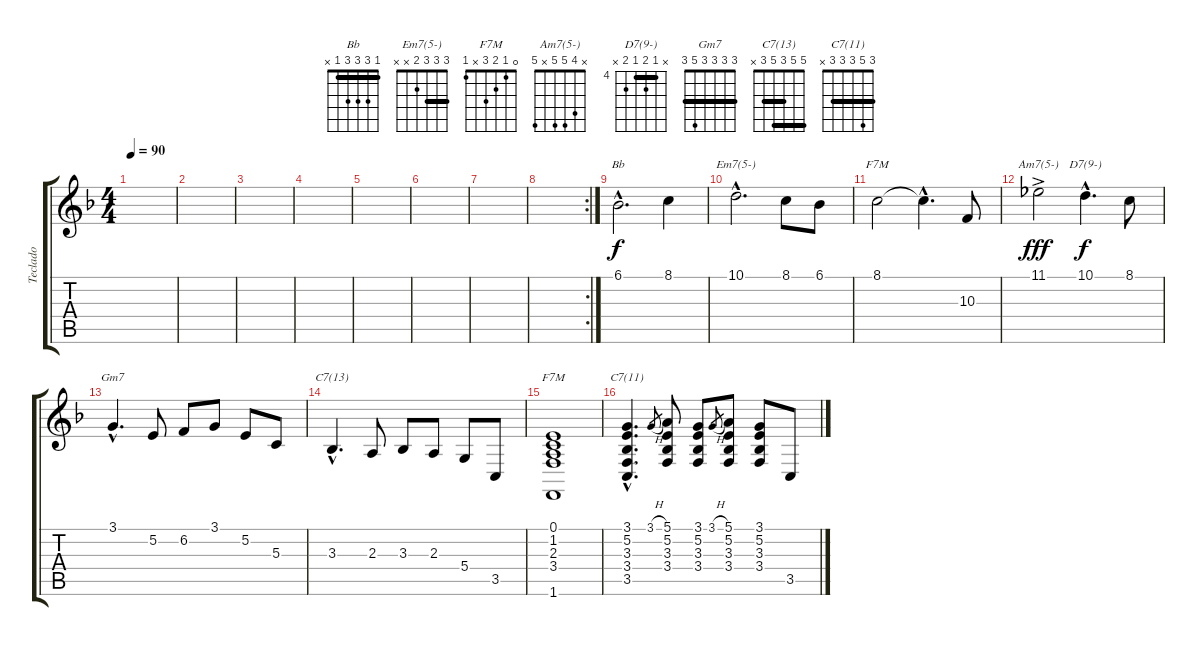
\track ("Teclado" "Teclado") {instrument synthvoice}
\staff {score tabs}
\tuning (E4 B3 G3 D3 A2 E2) {hide}
\chord ("Bb" 1 3 3 3 1 x) {barre 1}
\chord ("Em7(5-)" 3 3 3 2 x x) {barre 3}
\chord ("F7M" x 1 2 2 x 1) {barre 1}
\chord ("Am7(5-)" x 4 5 5 x 5)
\chord ("D7(9-)" x 4 5 4 5 x) {firstfret 4 barre 4}
\chord ("Gm7" 3 3 3 3 5 3) {barre 3}
\chord ("C7(13)" 5 5 3 5 3 x) {barre (3 5)}
\chord ("F7M" 0 1 2 3 x 1)
\chord ("C7(11)" 3 5 3 3 3 x) {barre 3}
\ts (4 4)
\tempo 90
\clef g2
\ks dminor
|
|
|
|
|
|
|
\rc 2
|
6.1{hac}.2{d ch "Bb"} 8.1.4 |
10.1{hac}.2{d ch "Em7(5-)"} 8.1.8 6.1.8 |
8.1.2{ch "F7M"} 8.1{hac t}.4{d} 10.3.8 |
11.1{ac}.2{ch "Am7(5-)" dy fff} 10.1{hac}.4{d ch "D7(9-)" dy f} 8.1.8 |
3.1{hac}.4{d ch "Gm7"} 5.2.8 6.2.8 3.1.8 5.2.8 5.3.8 |
3.3{hac}.4{d ch "C7(13)"} 2.3.8 3.3.8 2.3.8 5.4.8 3.5.8 |
(0.1 1.2 2.3 3.4 1.6).1{ch "F7M"} |
(3.1{hac} 5.2{hac} 3.3{hac} 3.4{hac} 3.5{hac}).4{d ch "C7(11)"} 3.1{h}.8{gr} (5.1 5.2 3.3 3.4).8 (3.1 5.2 3.3 3.4).8 3.1{h}.8{gr} (5.1 5.2 3.3 3.4).8 (3.1 5.2 3.3 3.4).8 3.5.8
